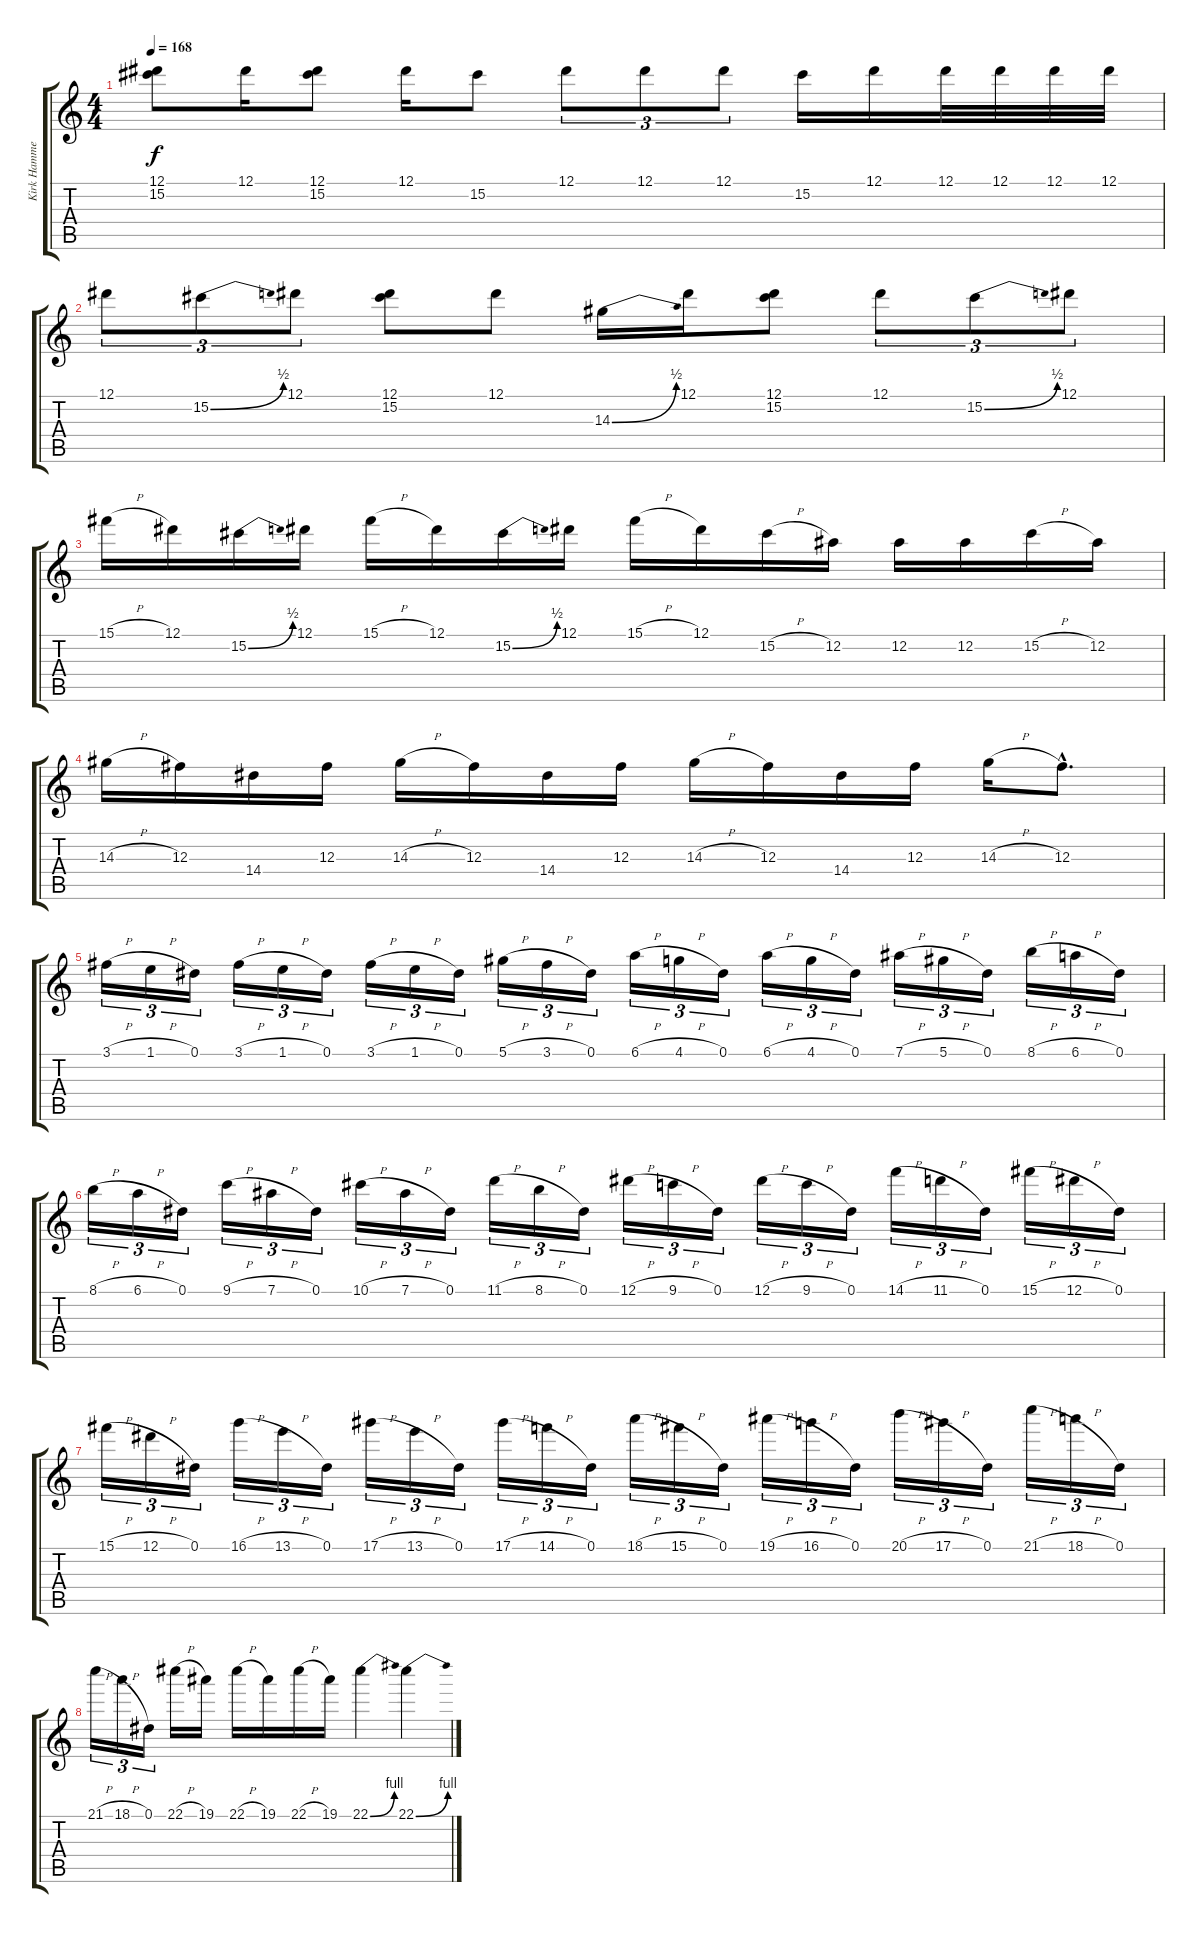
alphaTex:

\track ("Kirk Hammett (Distortion Guitar)" "Kirk Hamme") {instrument overdrivenguitar}
\staff {score tabs}
\tuning (Eb4 Bb3 Gb3 Db3 Ab2 Eb2) {hide}
\ts (4 4)
\tempo 168
\clef g2
\ks c
(12.1 15.2).8{dy f} 12.1.16 (12.1 15.2).8 12.1.16 15.2.8 12.1.8{tu (3 2)} 12.1.8{tu (3 2)} 12.1.8{tu (3 2)} 15.2.16 12.1.16 12.1.32 12.1.32 12.1.32 12.1.32 |
12.1.8{tu (3 2)} 15.2{be (bend 0 0 60 2)}.8{tu (3 2)} 12.1.8{tu (3 2)} (12.1 15.2).8 12.1.8 14.3{be (bend 0 0 60 2)}.16 12.1.16 (12.1 15.2).8 12.1.8{tu (3 2)} 15.2{be (bend 0 0 60 2)}.8{tu (3 2)} 12.1.8{tu (3 2)} |
15.1{h}.16 12.1.16 15.2{be (bend 0 0 60 2)}.16 12.1.16 15.1{h}.16 12.1.16 15.2{be (bend 0 0 60 2)}.16 12.1.16 15.1{h}.16 12.1.16 15.2{h}.16 12.2.16 12.2.16 12.2.16 15.2{h}.16 12.2.16 |
14.3{h}.16 12.3.16 14.4.16 12.3.16 14.3{h}.16 12.3.16 14.4.16 12.3.16 14.3{h}.16 12.3.16 14.4.16 12.3.16 14.3{h}.16 12.3{hac}.8{d} |
3.1{h}.16{tu (3 2)} 1.1{h}.16{tu (3 2)} 0.1.16{tu (3 2)} 3.1{h}.16{tu (3 2)} 1.1{h}.16{tu (3 2)} 0.1.16{tu (3 2)} 3.1{h}.16{tu (3 2)} 1.1{h}.16{tu (3 2)} 0.1.16{tu (3 2)} 5.1{h}.16{tu (3 2)} 3.1{h}.16{tu (3 2)} 0.1.16{tu (3 2)} 6.1{h}.16{tu (3 2)} 4.1{h}.16{tu (3 2)} 0.1.16{tu (3 2)} 6.1{h}.16{tu (3 2)} 4.1{h}.16{tu (3 2)} 0.1.16{tu (3 2)} 7.1{h}.16{tu (3 2)} 5.1{h}.16{tu (3 2)} 0.1.16{tu (3 2)} 8.1{h}.16{tu (3 2)} 6.1{h}.16{tu (3 2)} 0.1.16{tu (3 2)} |
8.1{h}.16{tu (3 2)} 6.1{h}.16{tu (3 2)} 0.1.16{tu (3 2)} 9.1{h}.16{tu (3 2)} 7.1{h}.16{tu (3 2)} 0.1.16{tu (3 2)} 10.1{h}.16{tu (3 2)} 7.1{h}.16{tu (3 2)} 0.1.16{tu (3 2)} 11.1{h}.16{tu (3 2)} 8.1{h}.16{tu (3 2)} 0.1.16{tu (3 2)} 12.1{h}.16{tu (3 2)} 9.1{h}.16{tu (3 2)} 0.1.16{tu (3 2)} 12.1{h}.16{tu (3 2)} 9.1{h}.16{tu (3 2)} 0.1.16{tu (3 2)} 14.1{h}.16{tu (3 2)} 11.1{h}.16{tu (3 2)} 0.1.16{tu (3 2)} 15.1{h}.16{tu (3 2)} 12.1{h}.16{tu (3 2)} 0.1.16{tu (3 2)} |
15.1{h}.16{tu (3 2)} 12.1{h}.16{tu (3 2)} 0.1.16{tu (3 2)} 16.1{h}.16{tu (3 2)} 13.1{h}.16{tu (3 2)} 0.1.16{tu (3 2)} 17.1{h}.16{tu (3 2)} 13.1{h}.16{tu (3 2)} 0.1.16{tu (3 2)} 17.1{h}.16{tu (3 2)} 14.1{h}.16{tu (3 2)} 0.1.16{tu (3 2)} 18.1{h}.16{tu (3 2)} 15.1{h}.16{tu (3 2)} 0.1.16{tu (3 2)} 19.1{h}.16{tu (3 2)} 16.1{h}.16{tu (3 2)} 0.1.16{tu (3 2)} 20.1{h}.16{tu (3 2)} 17.1{h}.16{tu (3 2)} 0.1.16{tu (3 2)} 21.1{h}.16{tu (3 2)} 18.1{h}.16{tu (3 2)} 0.1.16{tu (3 2)} |
21.1{h}.16{tu (3 2)} 18.1{h}.16{tu (3 2)} 0.1.16{tu (3 2)} 22.1{h}.16 19.1.16 22.1{h}.16 19.1.16 22.1{h}.16 19.1.16 22.1{be (bend 0 0 60 4)}.4 22.1{be (bend 0 0 60 4)}.4
